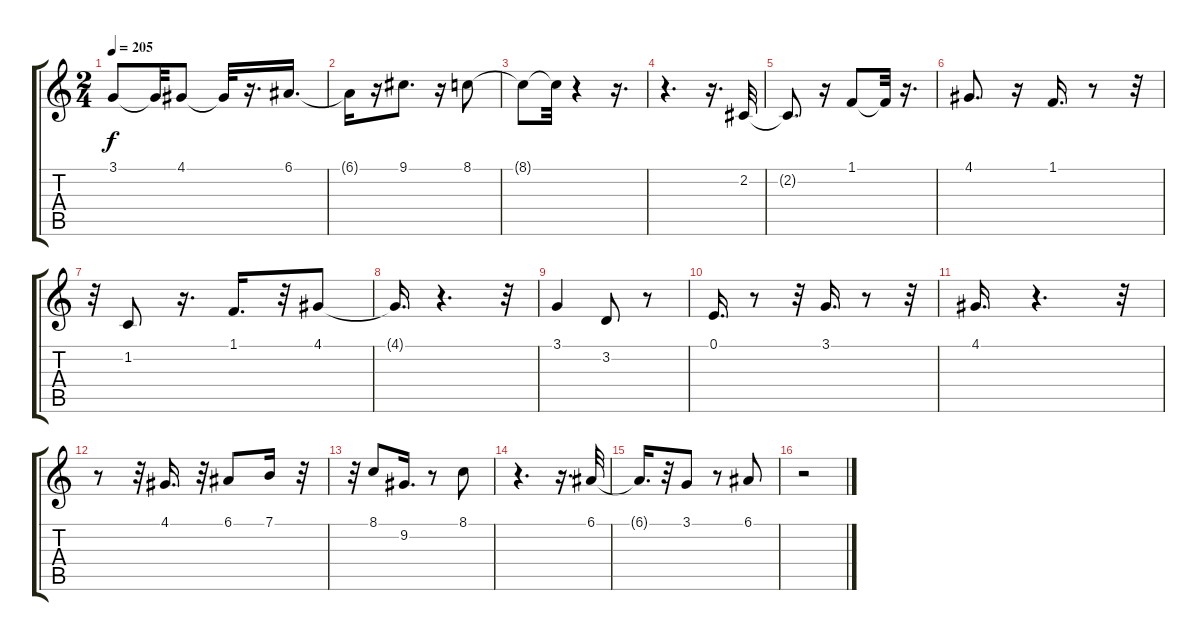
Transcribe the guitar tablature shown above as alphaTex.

\track "" {instrument ocarina}
\staff {score tabs}
\tuning (E4 B3 G3 D3 A2 E2) {hide}
\ts (2 4)
\tempo 205
\clef g2
\ks c
3.1.8{dy f} 3.1{t}.32 4.1.8 4.1{t}.32 r.16{d} 6.1.16{d} |
6.1{t}.16 r.16 9.1.8{d} r.16 8.1.8 |
8.1{t}.8 8.1{t}.32 r.4 r.16{d} |
r.4{d} r.16{d} 2.2.32 |
2.2{t}.8{d} r.16 1.1.8 1.1{t}.32 r.16{d} |
4.1.8{d} r.16 1.1.16{d} r.8 r.32 |
r.32 1.2.8 r.16{d} 1.1.16{d} r.32 4.1.8 |
4.1{t}.16{d} r.4{d} r.32 |
3.1.4 3.2.8 r.8 |
0.1.16{d} r.8 r.32 3.1.16{d} r.8 r.32 |
4.1.16{d} r.4{d} r.32 |
r.8 r.32 4.1.16{d} r.32 6.1.8 7.1.16 r.32 |
r.32 8.1.8 9.2.16{d} r.8 8.1.8 |
r.4{d} r.16{d} 6.1.32 |
6.1{t}.16{d} r.32 3.1.8 r.8 6.1.8 |
r.2
